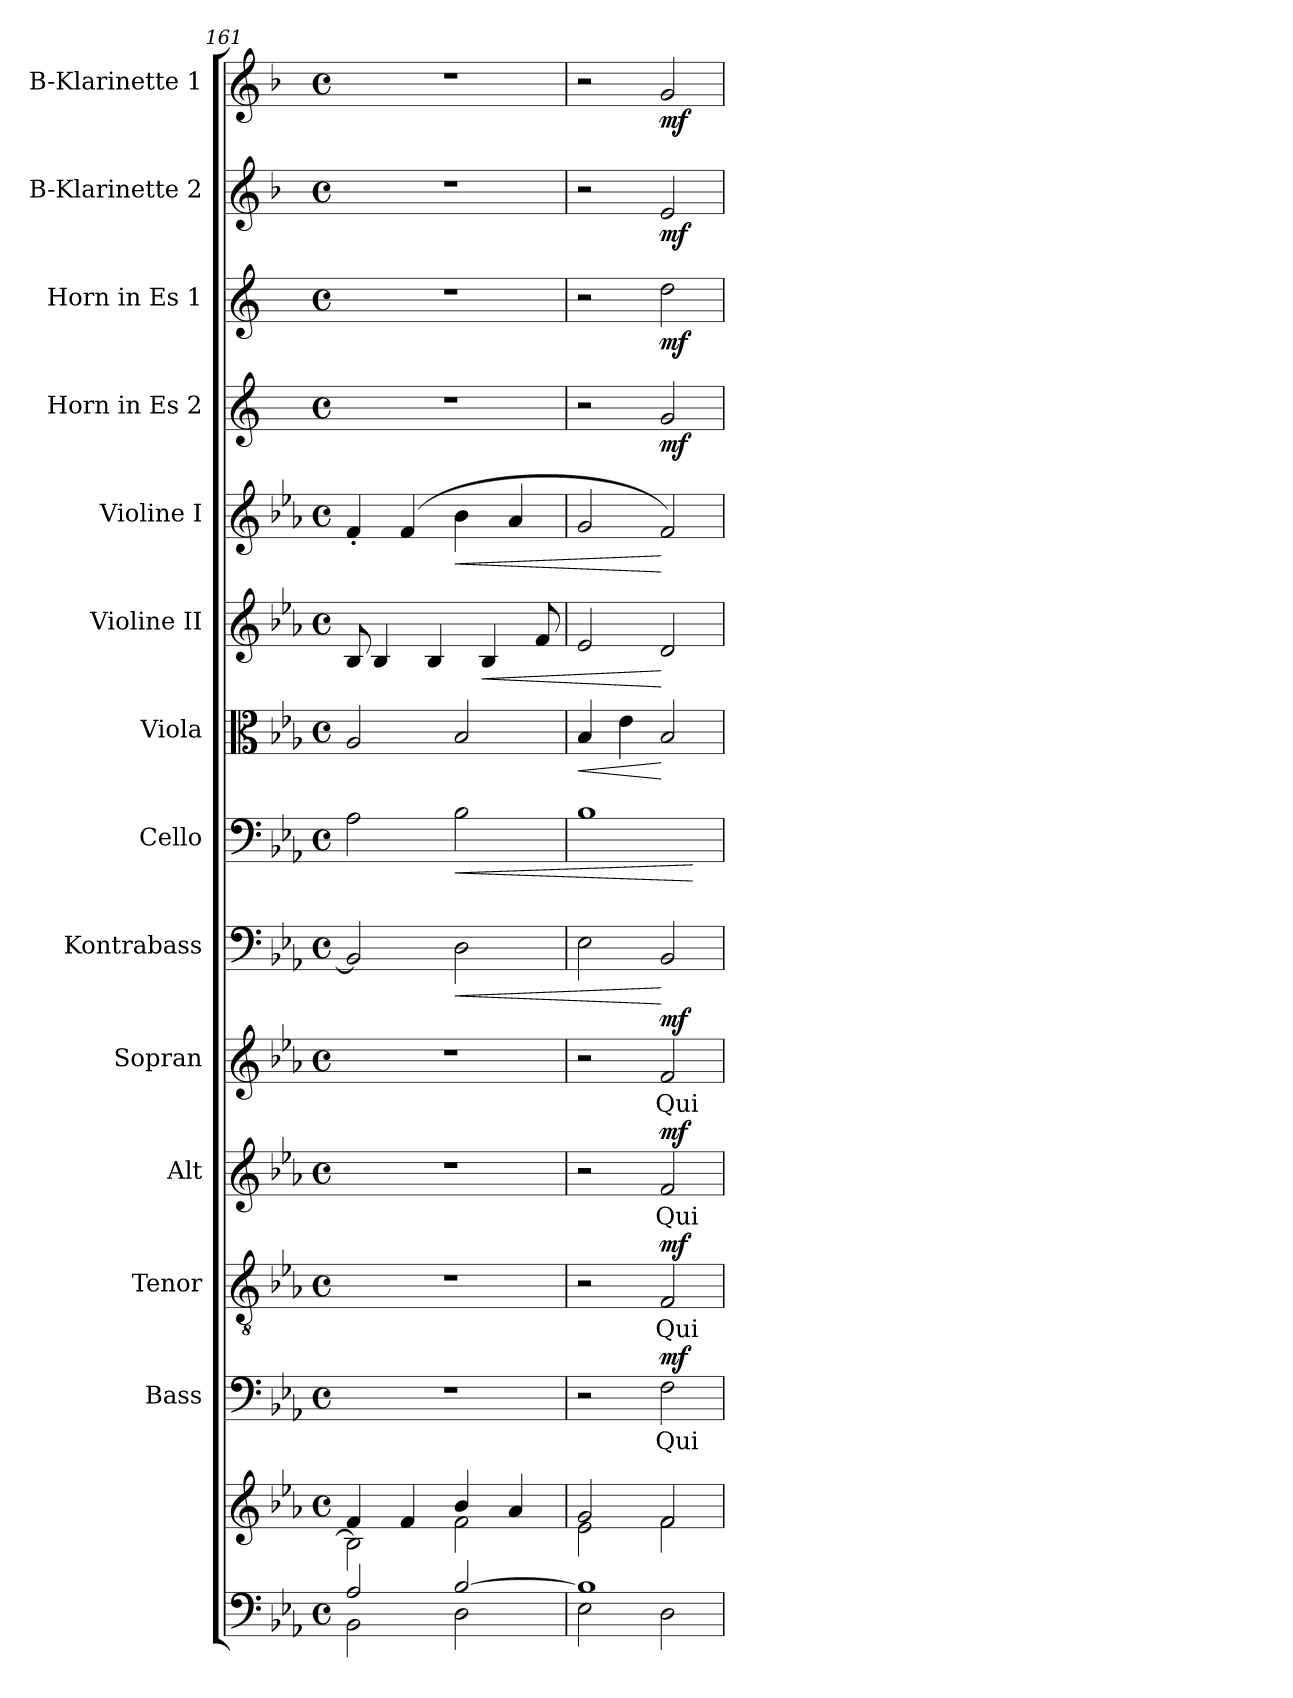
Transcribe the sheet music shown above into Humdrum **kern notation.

**kern	**kern	**kern	**text	**dynam	**kern	**text	**dynam	**kern	**text	**dynam	**kern	**text	**dynam	**kern	**dynam	**kern	**dynam	**kern	**dynam	**kern	**dynam	**kern	**dynam	**kern	**dynam	**kern	**dynam	**kern	**dynam	**kern	**dynam
*part14	*part14	*part13	*part13	*part13	*part12	*part12	*part12	*part11	*part11	*part11	*part10	*part10	*part10	*part9	*part9	*part8	*part8	*part7	*part7	*part6	*part6	*part5	*part5	*part4	*part4	*part3	*part3	*part2	*part2	*part1	*part1
*staff15	*staff14	*staff13	*staff13	*staff13	*staff12	*staff12	*staff12	*staff11	*staff11	*staff11	*staff10	*staff10	*staff10	*staff9	*staff9	*staff8	*staff8	*staff7	*staff7	*staff6	*staff6	*staff5	*staff5	*staff4	*staff4	*staff3	*staff3	*staff2	*staff2	*staff1	*staff1
*	*	*I"Bass	*	*	*I"Tenor	*	*	*I"Alt	*	*	*I"Sopran	*	*	*I"Kontrabass	*	*I"Cello	*	*I"Viola	*	*I"Violine II	*	*I"Violine I	*	*I"Horn in Es 2	*	*I"Horn in Es 1	*	*I"B-Klarinette 2	*	*I"B-Klarinette 1	*
*	*	*I'B.	*	*	*I'T.	*	*	*I'A.	*	*	*I'S.	*	*	*I'Kb.	*	*	*	*I'Vla.	*	*I'Vl. II	*	*I'Vl. I	*	*I'Hrn. 2	*	*I'Hrn. 1	*	*I'Kl. 2	*	*I'Kl. 1	*
*clefF4	*clefG2	*clefF4	*	*	*clefGv2	*	*	*clefG2	*	*	*clefG2	*	*	*clefF4	*	*clefF4	*	*clefC3	*	*clefG2	*	*clefG2	*	*clefG2	*	*clefG2	*	*clefG2	*	*clefG2	*
*	*	*	*	*	*	*	*	*	*	*	*	*	*	*ITrd7c12	*	*	*	*	*	*	*	*	*	*ITrd5c9	*	*ITrd5c9	*	*ITrd1c2	*	*ITrd1c2	*
*k[b-e-a-]	*k[b-e-a-]	*k[b-e-a-]	*	*	*k[b-e-a-]	*	*	*k[b-e-a-]	*	*	*k[b-e-a-]	*	*	*k[b-e-a-]	*	*k[b-e-a-]	*	*k[b-e-a-]	*	*k[b-e-a-]	*	*k[b-e-a-]	*	*k[b-e-a-]	*	*k[b-e-a-]	*	*k[b-e-a-]	*	*k[b-e-a-]	*
*E-:	*E-:	*E-:	*	*	*E-:	*	*	*E-:	*	*	*E-:	*	*	*E-:	*	*E-:	*	*E-:	*	*E-:	*	*E-:	*	*E-:	*	*E-:	*	*E-:	*	*E-:	*
*M4/4	*M4/4	*M4/4	*	*	*M4/4	*	*	*M4/4	*	*	*M4/4	*	*	*M4/4	*	*M4/4	*	*M4/4	*	*M4/4	*	*M4/4	*	*M4/4	*	*M4/4	*	*M4/4	*	*M4/4	*
*met(c)	*met(c)	*met(c)	*	*	*met(c)	*	*	*met(c)	*	*	*met(c)	*	*	*met(c)	*	*met(c)	*	*met(c)	*	*met(c)	*	*met(c)	*	*met(c)	*	*met(c)	*	*met(c)	*	*met(c)	*
=161	=161	=161	=161	=161	=161	=161	=161	=161	=161	=161	=161	=161	=161	=161	=161	=161	=161	=161	=161	=161	=161	=161	=161	=161	=161	=161	=161	=161	=161	=161	=161
*^	*^	*	*	*	*	*	*	*	*	*	*	*	*	*	*	*	*	*	*	*	*	*	*	*	*	*	*	*	*	*	*
2A-/	2BB-\	4f/	2B-\]	1r	.	.	1r	.	.	1r	.	.	1r	.	.	2BBB-/]	.	2A-\	.	2A-/	.	8B-/	.	4f'</	.	1r	.	1r	.	1r	.	1r	.
.	.	.	.	.	.	.	.	.	.	.	.	.	.	.	.	.	.	.	.	.	.	4B-/	.	.	.	.	.	.	.	.	.	.	.
.	.	4f/	.	.	.	.	.	.	.	.	.	.	.	.	.	.	.	.	.	.	.	.	.	(4f/	.	.	.	.	.	.	.	.	.
.	.	.	.	.	.	.	.	.	.	.	.	.	.	.	.	.	.	.	.	.	.	4B-/	.	.	.	.	.	.	.	.	.	.	.
!	!	!	!	!	!	!	!	!	!	!	!	!	!	!	!	!	!LO:HP:b	!	!LO:HP:b	!	!	!	!	!	!LO:HP:b	!	!	!	!	!	!	!	!
[>2B-/	2D\	4b-/	2f\	.	.	.	.	.	.	.	.	.	.	.	.	2DD\	<	2B-\	<	2B-/	.	.	.	4b-\	<	.	.	.	.	.	.	.	.
!	!	!	!	!	!	!	!	!	!	!	!	!	!	!	!	!	!	!	!	!	!	!	!LO:HP:b	!	!	!	!	!	!	!	!	!	!
.	.	.	.	.	.	.	.	.	.	.	.	.	.	.	.	.	.	.	.	.	.	4B-/	<	.	.	.	.	.	.	.	.	.	.
.	.	4a-/	.	.	.	.	.	.	.	.	.	.	.	.	.	.	.	.	.	.	.	.	.	4a-/	.	.	.	.	.	.	.	.	.
.	.	.	.	.	.	.	.	.	.	.	.	.	.	.	.	.	.	.	.	.	.	8f/	.	.	.	.	.	.	.	.	.	.	.
=162	=162	=162	=162	=162	=162	=162	=162	=162	=162	=162	=162	=162	=162	=162	=162	=162	=162	=162	=162	=162	=162	=162	=162	=162	=162	=162	=162	=162	=162	=162	=162	=162	=162
!	!	!	!	!	!	!	!	!	!	!	!	!	!	!	!	!	!	!	!	!	!LO:HP:b	!	!	!	!	!	!	!	!	!	!	!	!
1B-]	2E-\	2g/	2e-\	2r	.	.	2r	.	.	2r	.	.	2r	.	.	2EE-\	.	1B-	.	4B-/	<	2e-/	.	2g/	.	2r	.	2r	.	2r	.	2r	.
.	.	.	.	.	.	.	.	.	.	.	.	.	.	.	.	.	.	.	.	4e-\	.	.	.	.	.	.	.	.	.	.	.	.	.
!	!	!	!	!	!LO:LY:b	!LO:DY:a	!	!LO:LY:b	!LO:DY:a	!	!LO:LY:b	!LO:DY:a	!	!LO:LY:b	!LO:DY:a	!	!	!	!	!	!	!	!	!	!	!	!LO:DY:b	!	!LO:DY:b	!	!LO:DY:b	!	!LO:DY:b
.	2D\	2f/	2f\	2F\	Qui	mf	2F/	Qui	mf	2f/	Qui	mf	2f/	Qui	mf	2BBB-/	[	.	.	2B-/	[	2d/	[	2f/)	[	2B-/	mf	2f\	mf	2d/	mf	2f/	mf
*v	*v	*	*	*	*	*	*	*	*	*	*	*	*	*	*	*	*	*	*	*	*	*	*	*	*	*	*	*	*	*	*	*	*
*	*v	*v	*	*	*	*	*	*	*	*	*	*	*	*	*	*	*	*	*	*	*	*	*	*	*	*	*	*	*	*	*	*
.	.	.	.	.	.	.	.	.	.	.	.	.	.	.	.	.	[	.	.	.	.	.	.	.	.	.	.	.	.	.	.
=	=	=	=	=	=	=	=	=	=	=	=	=	=	=	=	=	=	=	=	=	=	=	=	=	=	=	=	=	=	=	=
*-	*-	*-	*-	*-	*-	*-	*-	*-	*-	*-	*-	*-	*-	*-	*-	*-	*-	*-	*-	*-	*-	*-	*-	*-	*-	*-	*-	*-	*-	*-	*-
